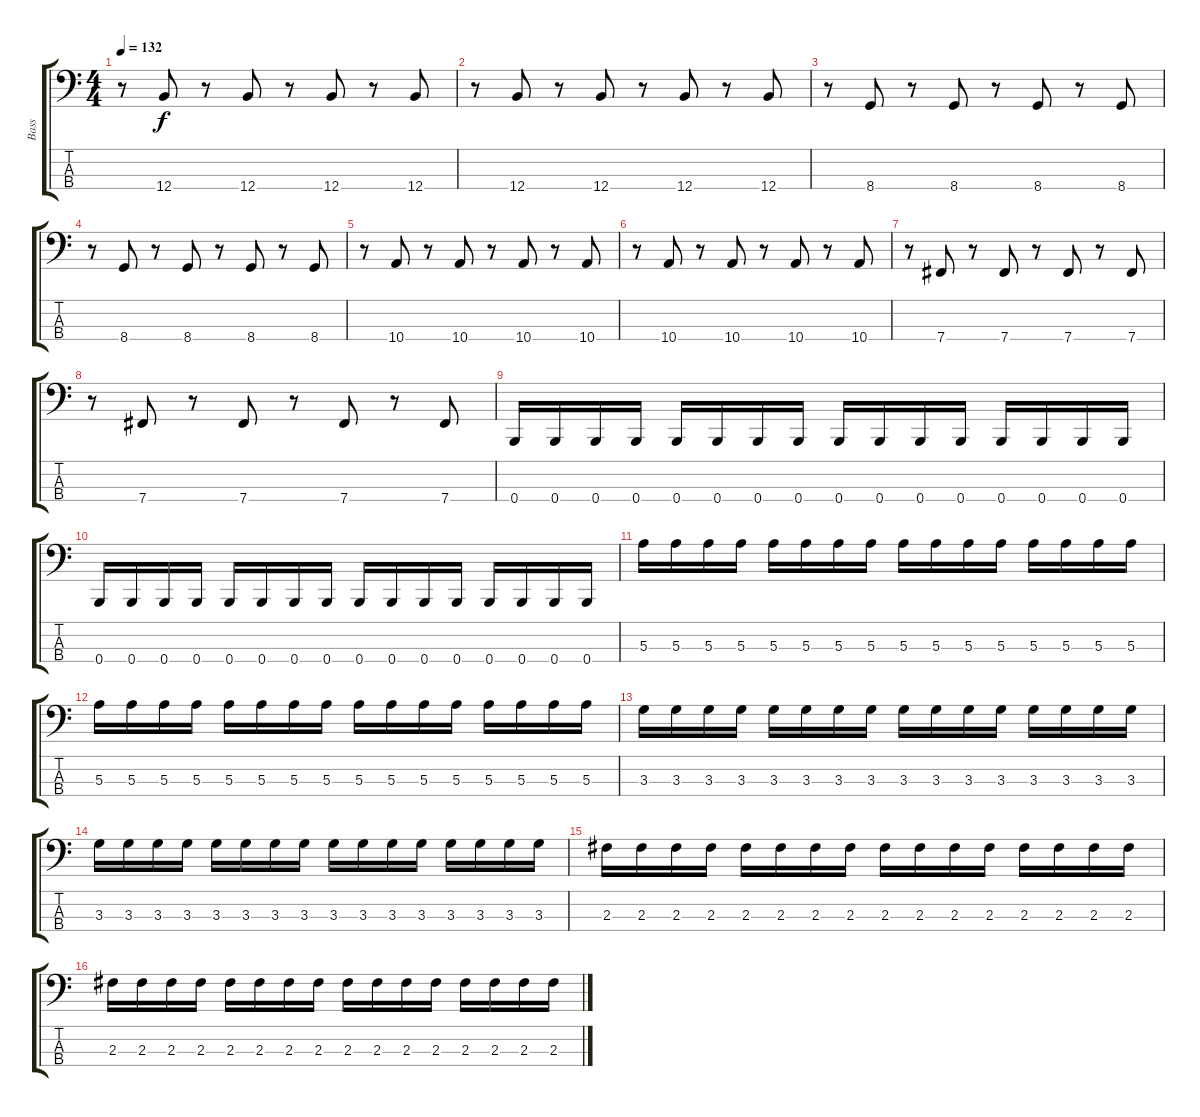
\track ("Bass" "Bass") {instrument electricbassfinger}
\staff {score tabs}
\tuning (D3 A2 E2 B0) {hide}
\ts (4 4)
\tempo 132
\clef f4
\ks c
r.8{dy f} 12.4.8 r.8 12.4.8 r.8 12.4.8 r.8 12.4.8 |
r.8 12.4.8 r.8 12.4.8 r.8 12.4.8 r.8 12.4.8 |
r.8 8.4.8 r.8 8.4.8 r.8 8.4.8 r.8 8.4.8 |
r.8 8.4.8 r.8 8.4.8 r.8 8.4.8 r.8 8.4.8 |
r.8 10.4.8 r.8 10.4.8 r.8 10.4.8 r.8 10.4.8 |
r.8 10.4.8 r.8 10.4.8 r.8 10.4.8 r.8 10.4.8 |
r.8 7.4.8 r.8 7.4.8 r.8 7.4.8 r.8 7.4.8 |
r.8 7.4.8 r.8 7.4.8 r.8 7.4.8 r.8 7.4.8 |
0.4.16 0.4.16 0.4.16 0.4.16 0.4.16 0.4.16 0.4.16 0.4.16 0.4.16 0.4.16 0.4.16 0.4.16 0.4.16 0.4.16 0.4.16 0.4.16 |
0.4.16 0.4.16 0.4.16 0.4.16 0.4.16 0.4.16 0.4.16 0.4.16 0.4.16 0.4.16 0.4.16 0.4.16 0.4.16 0.4.16 0.4.16 0.4.16 |
5.3.16 5.3.16 5.3.16 5.3.16 5.3.16 5.3.16 5.3.16 5.3.16 5.3.16 5.3.16 5.3.16 5.3.16 5.3.16 5.3.16 5.3.16 5.3.16 |
5.3.16 5.3.16 5.3.16 5.3.16 5.3.16 5.3.16 5.3.16 5.3.16 5.3.16 5.3.16 5.3.16 5.3.16 5.3.16 5.3.16 5.3.16 5.3.16 |
3.3.16 3.3.16 3.3.16 3.3.16 3.3.16 3.3.16 3.3.16 3.3.16 3.3.16 3.3.16 3.3.16 3.3.16 3.3.16 3.3.16 3.3.16 3.3.16 |
3.3.16 3.3.16 3.3.16 3.3.16 3.3.16 3.3.16 3.3.16 3.3.16 3.3.16 3.3.16 3.3.16 3.3.16 3.3.16 3.3.16 3.3.16 3.3.16 |
2.3.16 2.3.16 2.3.16 2.3.16 2.3.16 2.3.16 2.3.16 2.3.16 2.3.16 2.3.16 2.3.16 2.3.16 2.3.16 2.3.16 2.3.16 2.3.16 |
2.3.16 2.3.16 2.3.16 2.3.16 2.3.16 2.3.16 2.3.16 2.3.16 2.3.16 2.3.16 2.3.16 2.3.16 2.3.16 2.3.16 2.3.16 2.3.16
